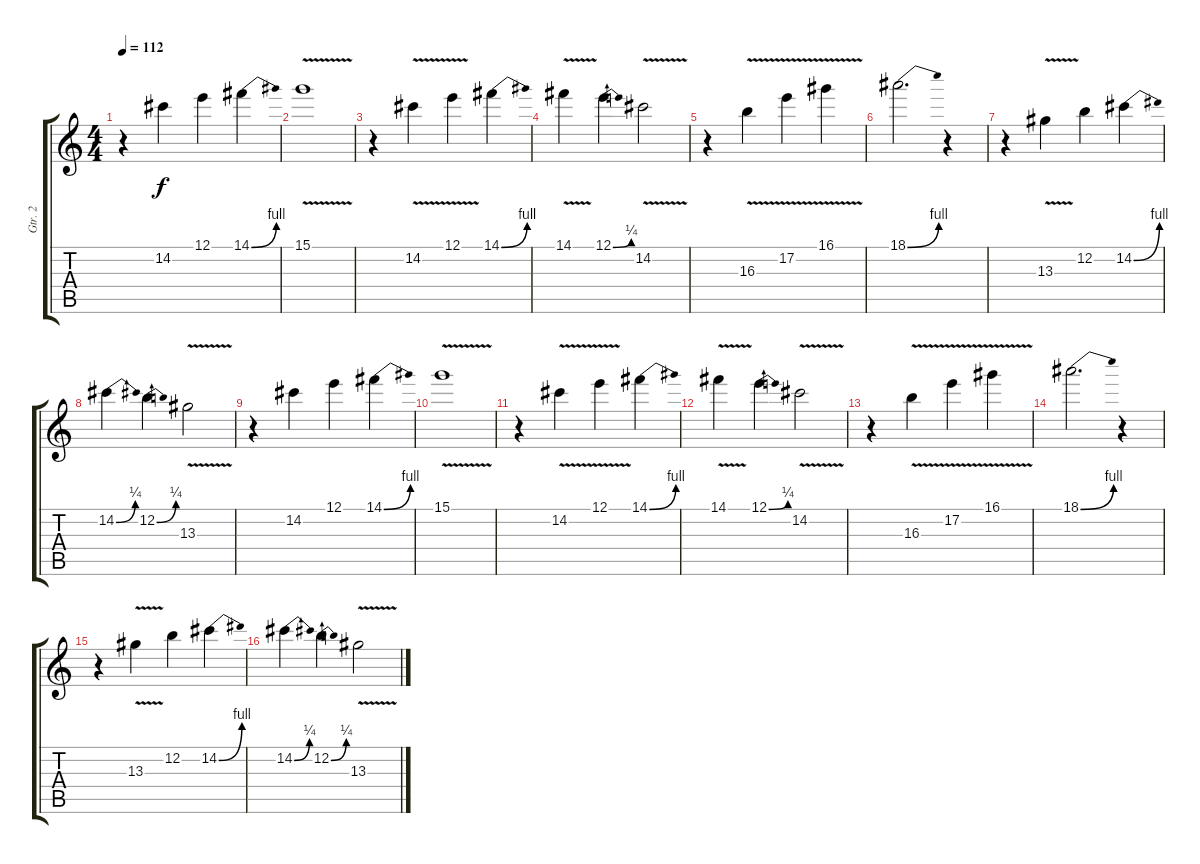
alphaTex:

\track ("Gtr. 2" "Gtr. 2") {instrument acousticguitarsteel}
\staff {score tabs}
\tuning (E4 B3 G3 D3 A2 E2) {hide}
\ts (4 4)
\tempo 112
\clef g2
\ks c
r.4{dy f} 14.2.4 12.1.4 14.1{be (bend 0 0 60 4)}.4 |
15.1{v}.1 |
r.4 14.2{v}.4 12.1{v}.4 14.1{be (bend 0 0 60 4)}.4 |
14.1{v}.4 12.1{be (bend 0 0 60 1)}.4 14.2{v}.2 |
r.4 16.3{v}.4 17.2{v}.4 16.1{v}.4 |
18.1{be (bend 0 0 60 4)}.2{d} r.4 |
r.4 13.3{v}.4{volume 15 instrument distortionguitar} 12.2.4 14.2{be (bend 0 0 60 4)}.4 |
14.2{be (bend 0 0 60 1)}.4 12.2{be (bend 0 0 60 1)}.4 13.3{v}.2 |
r.4 14.2.4 12.1.4 14.1{be (bend 0 0 60 4)}.4 |
15.1{v}.1 |
r.4 14.2{v}.4 12.1{v}.4 14.1{be (bend 0 0 60 4)}.4 |
14.1{v}.4 12.1{be (bend 0 0 60 1)}.4 14.2{v}.2 |
r.4 16.3{v}.4 17.2{v}.4 16.1{v}.4 |
18.1{be (bend 0 0 60 4)}.2{d} r.4 |
r.4 13.3{v}.4{volume 16 instrument overdrivenguitar} 12.2.4 14.2{be (bend 0 0 60 4)}.4 |
14.2{be (bend 0 0 60 1)}.4 12.2{be (bend 0 0 60 1)}.4 13.3{v}.2
